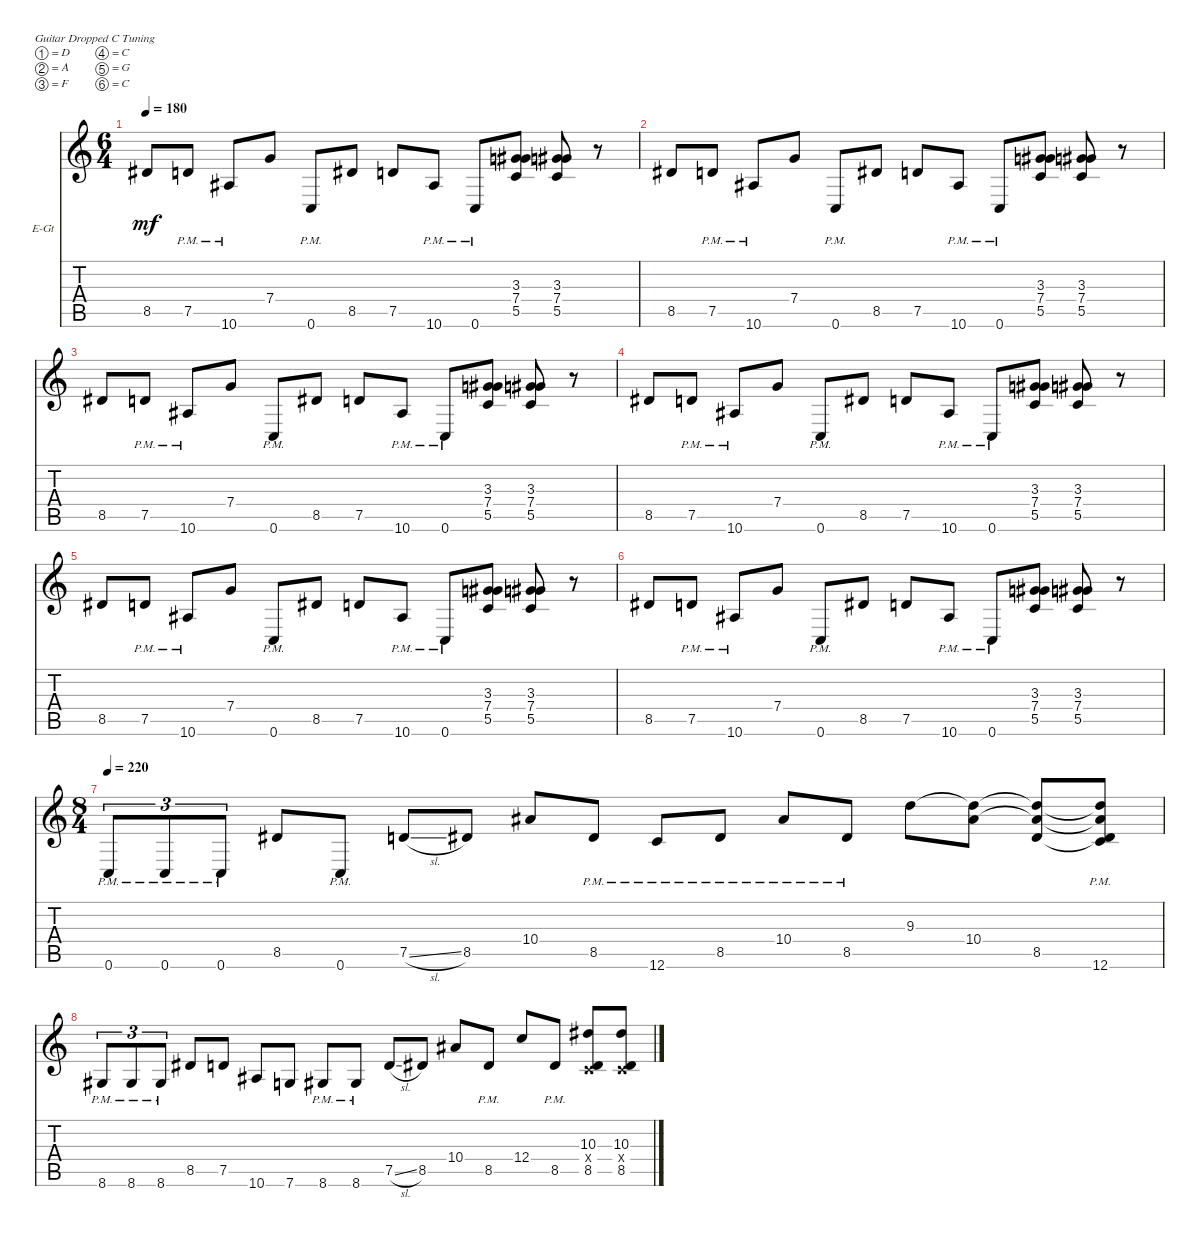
\defaultSystemsLayout 4
\bracketExtendMode nobrackets
\firstSystemTrackNameOrientation horizontal
\otherSystemsTrackNameOrientation horizontal
\track ("Gajic" "E-Gt") {instrument distortionguitar}
\staff {score tabs}
\tuning (D4 A3 F3 C3 G2 C2)
\ts (6 4)
\tempo 180
\clef g2
\ks c
8.5.8{dy mf} 7.5{pm}.8 10.6{pm}.8 7.4.8 0.6{pm}.8 8.5.8 7.5.8 10.6{pm}.8 0.6{pm}.8 (5.5 3.3 7.4).8 (5.5 3.3 7.4).8 r.8 |
8.5.8 7.5{pm}.8 10.6{pm}.8 7.4.8 0.6{pm}.8 8.5.8 7.5.8 10.6{pm}.8 0.6{pm}.8 (5.5 3.3 7.4).8 (5.5 3.3 7.4).8 r.8 |
8.5.8 7.5{pm}.8 10.6{pm}.8 7.4.8 0.6{pm}.8 8.5.8 7.5.8 10.6{pm}.8 0.6{pm}.8 (5.5 3.3 7.4).8 (5.5 3.3 7.4).8 r.8 |
8.5.8 7.5{pm}.8 10.6{pm}.8 7.4.8 0.6{pm}.8 8.5.8 7.5.8 10.6{pm}.8 0.6{pm}.8 (5.5 3.3 7.4).8 (5.5 3.3 7.4).8 r.8 |
8.5.8 7.5{pm}.8 10.6{pm}.8 7.4.8 0.6{pm}.8 8.5.8 7.5.8 10.6{pm}.8 0.6{pm}.8 (5.5 3.3 7.4).8 (5.5 3.3 7.4).8 r.8 |
8.5.8 7.5{pm}.8 10.6{pm}.8 7.4.8 0.6{pm}.8 8.5.8 7.5.8 10.6{pm}.8 0.6{pm}.8 (5.5 3.3 7.4).8 (5.5 3.3 7.4).8 r.8 |
\ts (8 4)
\tempo 220
0.6{pm}.8{tu (3 2)} 0.6{pm}.8{tu (3 2)} 0.6{pm}.8{tu (3 2)} 8.5.8 0.6{pm}.8 7.5{sl}.8 8.5.8 10.4.8 8.5{pm}.8 12.6{pm}.8 8.5{pm}.8 10.4{pm}.8 8.5{pm}.8 9.3.8 (10.4 9.3{t}).8 (8.5 10.4{t} 9.3{t}).8 (12.6{pm} 8.5{t} 10.4{t} 9.3{t}).8 |
8.6{pm}.8{tu (3 2)} 8.6{pm}.8{tu (3 2)} 8.6{pm}.8{tu (3 2)} 8.5.8 7.5.8 10.6.8 7.6.8 8.6{pm}.8 8.6{pm}.8 7.5{sl}.8 8.5.8 10.4.8 8.5{pm}.8 12.4.8 8.5{pm}.8 (8.5 10.3 0.4{x}).8 (8.5 10.3 0.4{x}).8
